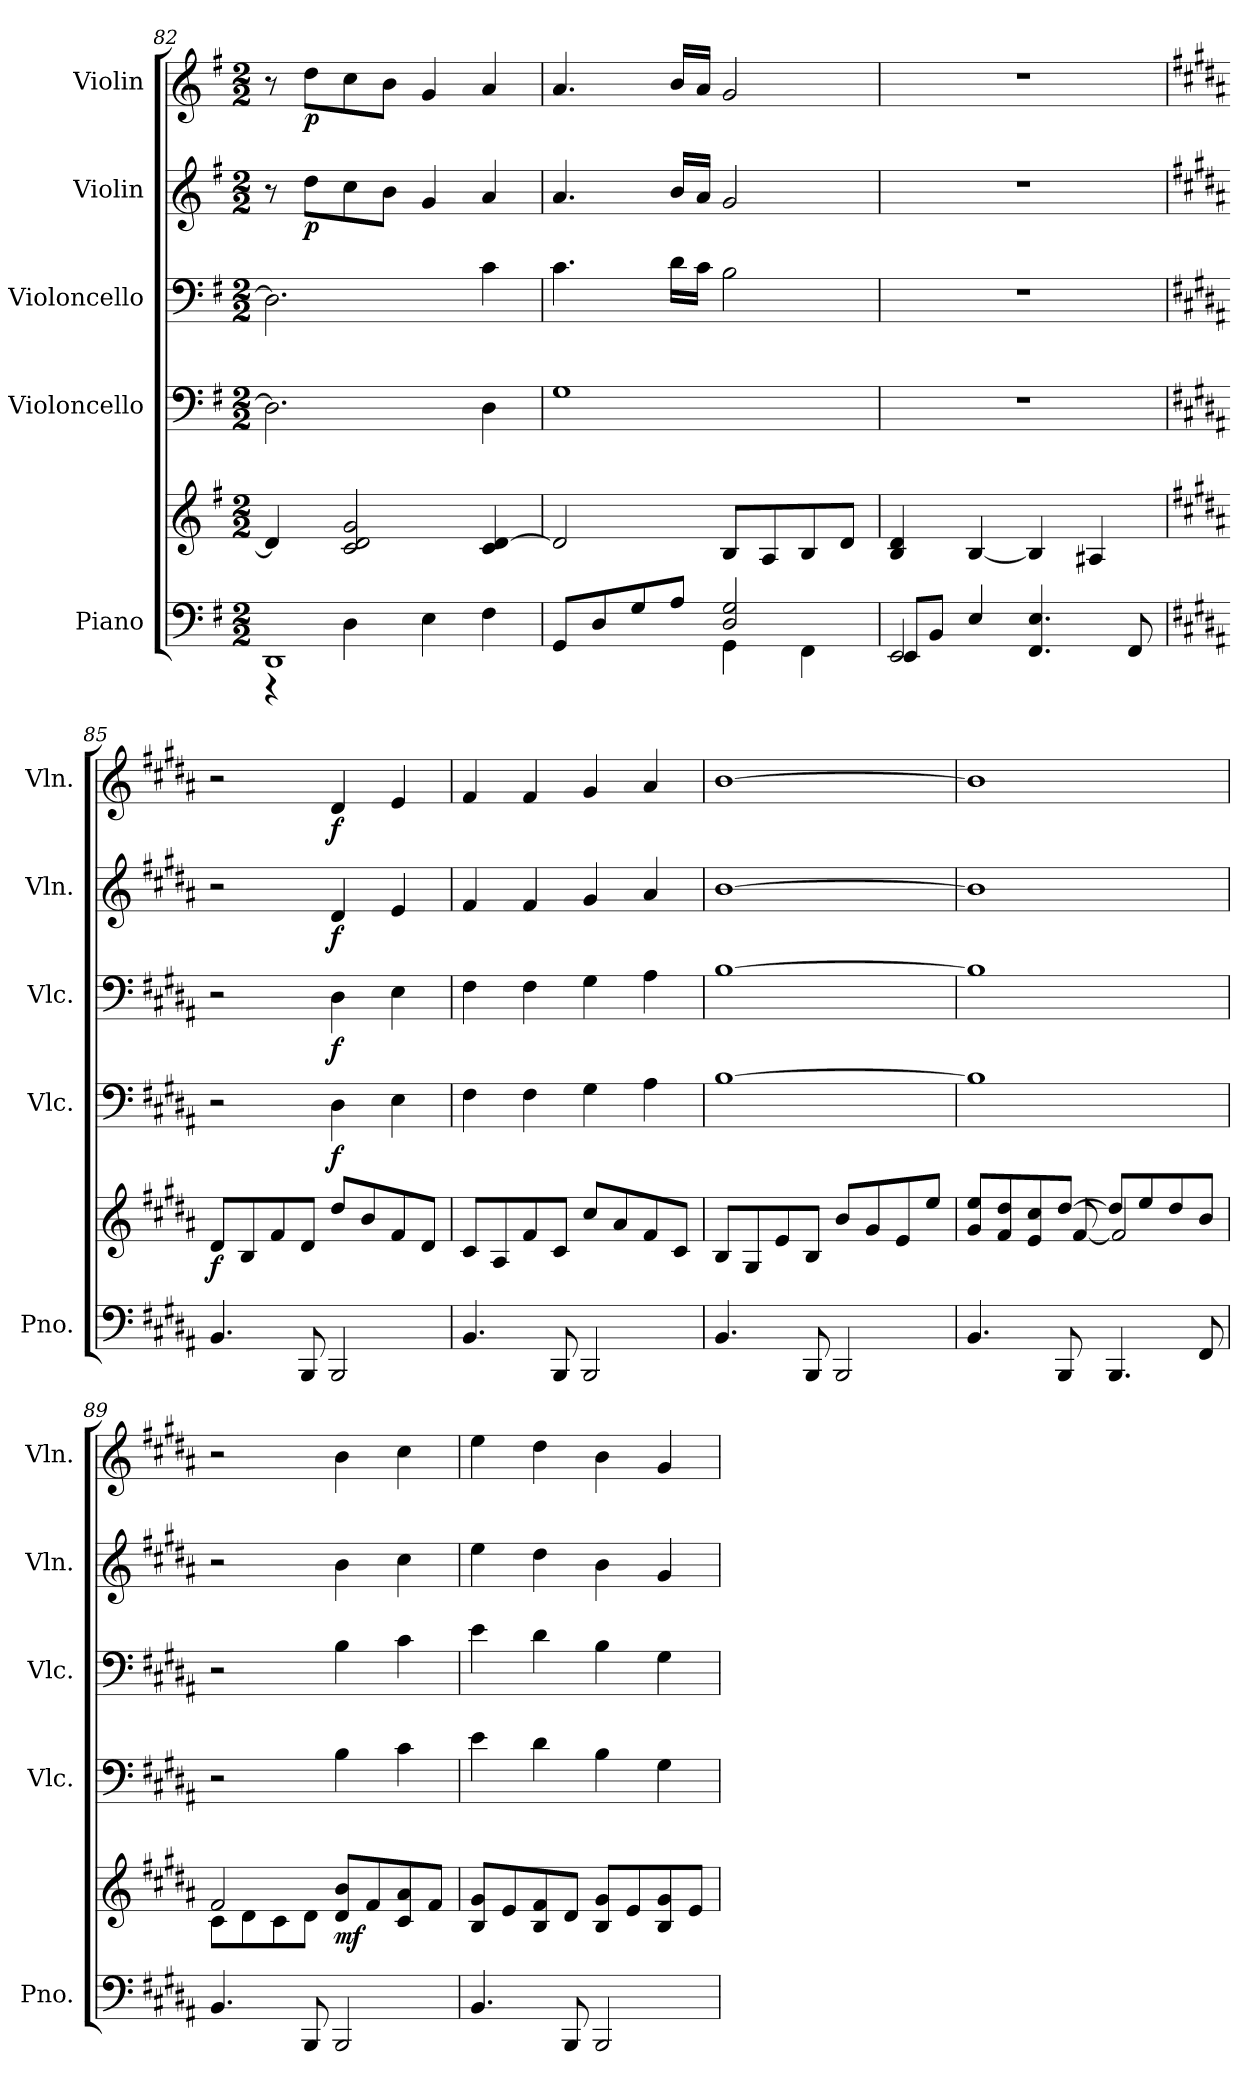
**kern	**kern	**dynam	**kern	**dynam	**kern	**dynam	**kern	**dynam	**kern	**dynam
*part5	*part5	*part5	*part4	*part4	*part3	*part3	*part2	*part2	*part1	*part1
*staff6	*staff5	*staff5/6	*staff4	*staff4	*staff3	*staff3	*staff2	*staff2	*staff1	*staff1
*I"Piano	*	*	*I"Violoncello	*	*I"Violoncello	*	*I"Violin	*	*I"Violin	*
*I'Pno.	*	*	*I'Vlc.	*	*I'Vlc.	*	*I'Vln.	*	*I'Vln.	*
*clefF4	*clefG2	*	*clefF4	*	*clefF4	*	*clefG2	*	*clefG2	*
*k[f#]	*k[f#]	*	*k[f#]	*	*k[f#]	*	*k[f#]	*	*k[f#]	*
*M2/2	*M2/2	*	*M2/2	*	*M2/2	*	*M2/2	*	*M2/2	*
=82	=82	=82	=82	=82	=82	=82	=82	=82	=82	=82
*^	*	*	*	*	*	*	*	*	*	*
1DD	4r	4d/]	.	2.D\]	.	2.D\]	.	8r	.	8r	.
!	!	!	!	!	!	!	!	!	!LO:DY:b	!	!LO:DY:b
.	.	.	.	.	.	.	.	8dd\L	p	8dd\L	p
.	4D\	2c/ 2d/ 2g/	.	.	.	.	.	8cc\	.	8cc\	.
.	.	.	.	.	.	.	.	8b\J	.	8b\J	.
.	4E\	.	.	.	.	.	.	4g/	.	4g/	.
.	4F#\	4c/ [4d/	.	4D\	.	4c\	.	4a/	.	4a/	.
=83	=83	=83	=83	=83	=83	=83	=83	=83	=83	=83	=83
8GG/L	2ryy	2d/]	.	1G	.	4.c\	.	4.a/	.	4.a/	.
8D/	.	.	.	.	.	.	.	.	.	.	.
8G/	.	.	.	.	.	.	.	.	.	.	.
8A/J	.	.	.	.	.	16d\LL	.	16b/LL	.	16b/LL	.
.	.	.	.	.	.	16c\JJ	.	16a/JJ	.	16a/JJ	.
2D/ 2G/	4GG\	8B/L	.	.	.	2B\	.	2g/	.	2g/	.
.	.	8A/	.	.	.	.	.	.	.	.	.
.	4FF#\	8B/	.	.	.	.	.	.	.	.	.
.	.	8d/J	.	.	.	.	.	.	.	.	.
!!LO:LB:g=z
=84	=84	=84	=84	=84	=84	=84	=84	=84	=84	=84	=84
2EE/	8EE/L	4B/ 4d/	.	1r	.	1r	.	1r	.	1r	.
.	8BB/J	.	.	.	.	.	.	.	.	.	.
.	4E/	[4B/	.	.	.	.	.	.	.	.	.
4.FF#/ 4.E/	2ryy	4B/]	.	.	.	.	.	.	.	.	.
.	.	4A#X/	.	.	.	.	.	.	.	.	.
8FF#/	.	.	.	.	.	.	.	.	.	.	.
*v	*v	*	*	*	*	*	*	*	*	*	*
=85	=85	=85	=85	=85	=85	=85	=85	=85	=85	=85
*k[f#c#g#d#a#]	*k[f#c#g#d#a#]	*	*k[f#c#g#d#a#]	*	*k[f#c#g#d#a#]	*	*k[f#c#g#d#a#]	*	*k[f#c#g#d#a#]	*
!	!	!LO:DY:b	!	!	!	!	!	!	!	!
4.BB/	8d#/L	f	2r	.	2r	.	2r	.	2r	.
.	8B/	.	.	.	.	.	.	.	.	.
.	8f#/	.	.	.	.	.	.	.	.	.
8BBB/	8d#/J	.	.	.	.	.	.	.	.	.
!	!	!	!	!LO:DY:b	!	!LO:DY:b	!	!LO:DY:b	!	!LO:DY:b
2BBB/	8dd#/L	.	4D#\	f	4D#\	f	4d#/	f	4d#/	f
.	8b/	.	.	.	.	.	.	.	.	.
.	8f#/	.	4E\	.	4E\	.	4e/	.	4e/	.
.	8d#/J	.	.	.	.	.	.	.	.	.
=86	=86	=86	=86	=86	=86	=86	=86	=86	=86	=86
4.BB/	8c#/L	.	4F#\	.	4F#\	.	4f#/	.	4f#/	.
.	8A#/	.	.	.	.	.	.	.	.	.
.	8f#/	.	4F#\	.	4F#\	.	4f#/	.	4f#/	.
8BBB/	8c#/J	.	.	.	.	.	.	.	.	.
2BBB/	8cc#/L	.	4G#\	.	4G#\	.	4g#/	.	4g#/	.
.	8a#/	.	.	.	.	.	.	.	.	.
.	8f#/	.	4A#\	.	4A#\	.	4a#/	.	4a#/	.
.	8c#/J	.	.	.	.	.	.	.	.	.
=87	=87	=87	=87	=87	=87	=87	=87	=87	=87	=87
4.BB/	8B/L	.	[1B	.	[1B	.	[1b	.	[1b	.
.	8G#/	.	.	.	.	.	.	.	.	.
.	8e/	.	.	.	.	.	.	.	.	.
8BBB/	8B/J	.	.	.	.	.	.	.	.	.
2BBB/	8b/L	.	.	.	.	.	.	.	.	.
.	8g#/	.	.	.	.	.	.	.	.	.
.	8e/	.	.	.	.	.	.	.	.	.
.	8ee/J	.	.	.	.	.	.	.	.	.
!!LO:PB:g=z
=88	=88	=88	=88	=88	=88	=88	=88	=88	=88	=88
*	*^	*	*	*	*	*	*	*	*	*
4.BB/	8g#/ 8ee/L	4.ryy	.	1B]	.	1B]	.	1b]	.	1b]	.
.	8f#/ 8dd#/	.	.	.	.	.	.	.	.	.	.
.	8e/ 8cc#/	.	.	.	.	.	.	.	.	.	.
8BBB/	[8dd#/J	[8f#/	.	.	.	.	.	.	.	.	.
4.BBB/	8dd#/L]	2f#/]	.	.	.	.	.	.	.	.	.
.	8ee/	.	.	.	.	.	.	.	.	.	.
.	8dd#/	.	.	.	.	.	.	.	.	.	.
8FF#/	8b/J	.	.	.	.	.	.	.	.	.	.
=89	=89	=89	=89	=89	=89	=89	=89	=89	=89	=89	=89
4.BB/	8c#\L	2f#/	.	2r	.	2r	.	2r	.	2r	.
.	8d#\	.	.	.	.	.	.	.	.	.	.
.	8c#\	.	.	.	.	.	.	.	.	.	.
8BBB/	8d#\J	.	.	.	.	.	.	.	.	.	.
!	!	!	!LO:DY:b	!	!	!	!	!	!	!	!
2BBB/	8d#/ 8b/L	2ryy	mf	4B\	.	4B\	.	4b\	.	4b\	.
.	8f#/	.	.	.	.	.	.	.	.	.	.
.	8c#/ 8a#/	.	.	4c#\	.	4c#\	.	4cc#\	.	4cc#\	.
.	8f#/J	.	.	.	.	.	.	.	.	.	.
*	*v	*v	*	*	*	*	*	*	*	*	*
=90	=90	=90	=90	=90	=90	=90	=90	=90	=90	=90
4.BB/	8B/ 8g#/L	.	4e\	.	4e\	.	4ee\	.	4ee\	.
.	8e/	.	.	.	.	.	.	.	.	.
.	8B/ 8f#/	.	4d#\	.	4d#\	.	4dd#\	.	4dd#\	.
8BBB/	8d#/J	.	.	.	.	.	.	.	.	.
2BBB/	8B/ 8g#/L	.	4B\	.	4B\	.	4b\	.	4b\	.
.	8e/	.	.	.	.	.	.	.	.	.
.	8B/ 8g#/	.	4G#\	.	4G#\	.	4g#/	.	4g#/	.
.	8e/J	.	.	.	.	.	.	.	.	.
=	=	=	=	=	=	=	=	=	=	=
*-	*-	*-	*-	*-	*-	*-	*-	*-	*-	*-
